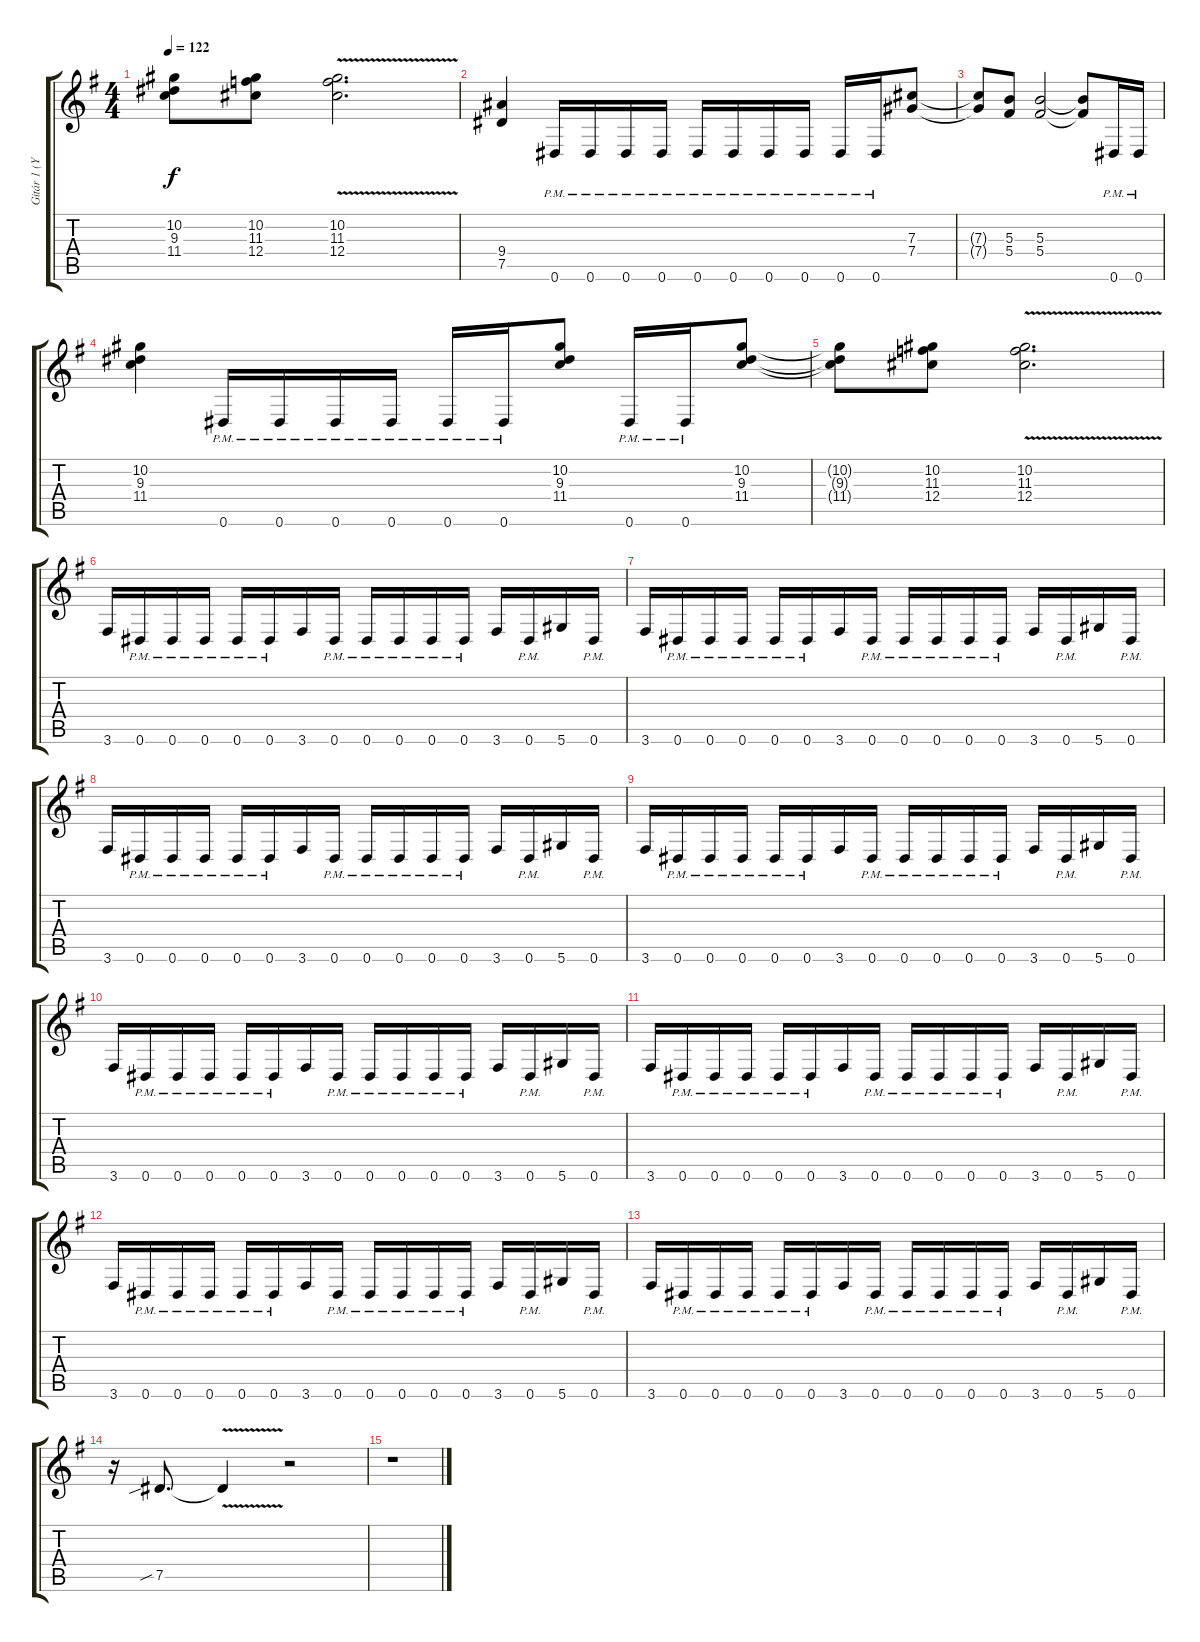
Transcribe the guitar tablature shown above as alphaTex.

\track ("Gitár 1 (Yngwie Malmsteen)" "Gitár 1 (Y") {instrument distortionguitar}
\staff {score tabs}
\tuning (Eb4 Bb3 Gb3 Db3 Ab2 Eb2) {hide}
\ts (4 4)
\tempo 122
\clef g2
\ks g
(10.2{t} 9.3{t} 11.4{t}).8{dy f} (10.2 11.3 12.4).8 (10.2{v} 11.3{v} 12.4{v}).2{d} |
(9.4 7.5).4 0.6{pm}.16 0.6{pm}.16 0.6{pm}.16 0.6{pm}.16 0.6{pm}.16 0.6{pm}.16 0.6{pm}.16 0.6{pm}.16 0.6{pm}.16 0.6{pm}.16 (7.3 7.4).8 |
(7.3{t} 7.4{t}).8 (5.3 5.4).8 (5.3 5.4).2 (5.3{t} 5.4{t}).8 0.6{pm}.16 0.6{pm}.16 |
(10.2 9.3 11.4).4 0.6{pm}.16 0.6{pm}.16 0.6{pm}.16 0.6{pm}.16 0.6{pm}.16 0.6{pm}.16 (10.2 9.3 11.4).8 0.6{pm}.16 0.6{pm}.16 (10.2 9.3 11.4).8 |
(10.2{t} 9.3{t} 11.4{t}).8 (10.2 11.3 12.4).8 (10.2{v} 11.3{v} 12.4{v}).2{d} |
3.6.16 0.6{pm}.16 0.6{pm}.16 0.6{pm}.16 0.6{pm}.16 0.6{pm}.16 3.6.16 0.6{pm}.16 0.6{pm}.16 0.6{pm}.16 0.6{pm}.16 0.6{pm}.16 3.6.16 0.6{pm}.16 5.6.16 0.6{pm}.16 |
3.6.16 0.6{pm}.16 0.6{pm}.16 0.6{pm}.16 0.6{pm}.16 0.6{pm}.16 3.6.16 0.6{pm}.16 0.6{pm}.16 0.6{pm}.16 0.6{pm}.16 0.6{pm}.16 3.6.16 0.6{pm}.16 5.6.16 0.6{pm}.16 |
3.6.16 0.6{pm}.16 0.6{pm}.16 0.6{pm}.16 0.6{pm}.16 0.6{pm}.16 3.6.16 0.6{pm}.16 0.6{pm}.16 0.6{pm}.16 0.6{pm}.16 0.6{pm}.16 3.6.16 0.6{pm}.16 5.6.16 0.6{pm}.16 |
3.6.16 0.6{pm}.16 0.6{pm}.16 0.6{pm}.16 0.6{pm}.16 0.6{pm}.16 3.6.16 0.6{pm}.16 0.6{pm}.16 0.6{pm}.16 0.6{pm}.16 0.6{pm}.16 3.6.16 0.6{pm}.16 5.6.16 0.6{pm}.16 |
3.6.16 0.6{pm}.16 0.6{pm}.16 0.6{pm}.16 0.6{pm}.16 0.6{pm}.16 3.6.16 0.6{pm}.16 0.6{pm}.16 0.6{pm}.16 0.6{pm}.16 0.6{pm}.16 3.6.16 0.6{pm}.16 5.6.16 0.6{pm}.16 |
3.6.16 0.6{pm}.16 0.6{pm}.16 0.6{pm}.16 0.6{pm}.16 0.6{pm}.16 3.6.16 0.6{pm}.16 0.6{pm}.16 0.6{pm}.16 0.6{pm}.16 0.6{pm}.16 3.6.16 0.6{pm}.16 5.6.16 0.6{pm}.16 |
3.6.16 0.6{pm}.16 0.6{pm}.16 0.6{pm}.16 0.6{pm}.16 0.6{pm}.16 3.6.16 0.6{pm}.16 0.6{pm}.16 0.6{pm}.16 0.6{pm}.16 0.6{pm}.16 3.6.16 0.6{pm}.16 5.6.16 0.6{pm}.16 |
3.6.16 0.6{pm}.16 0.6{pm}.16 0.6{pm}.16 0.6{pm}.16 0.6{pm}.16 3.6.16 0.6{pm}.16 0.6{pm}.16 0.6{pm}.16 0.6{pm}.16 0.6{pm}.16 3.6.16 0.6{pm}.16 5.6.16 0.6{pm}.16 |
r.16 7.5{sib}.8{d} 7.5{v t}.4 r.2 |
r.1
